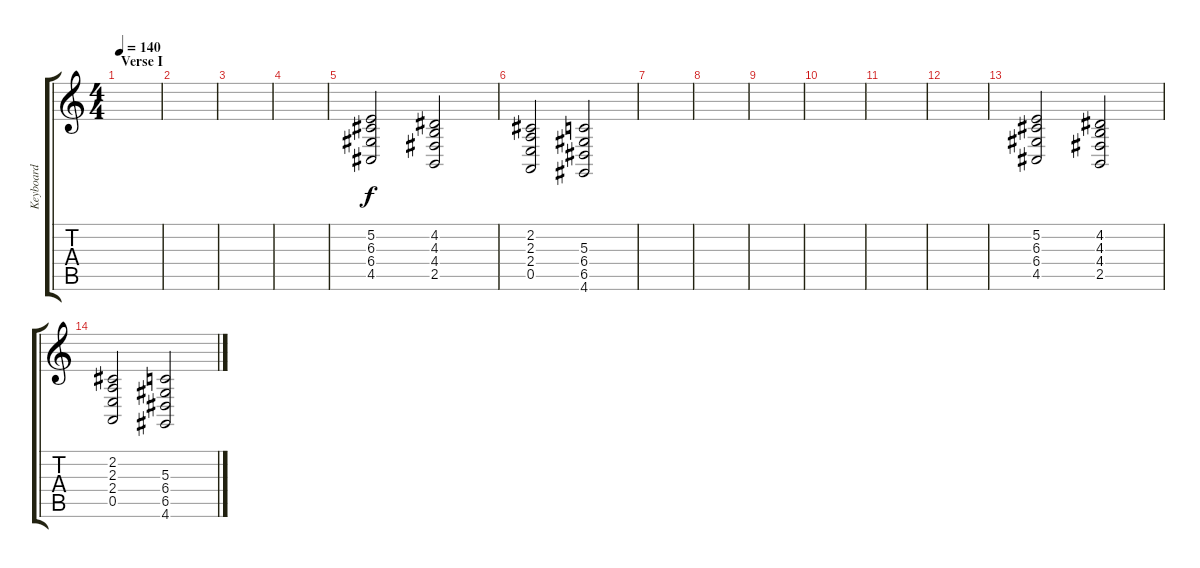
\track ("Keyboard" "Keyboard") {instrument stringensemble1}
\staff {score tabs}
\tuning (E4 B3 G3 D3 A2 E2) {hide}
\ts (4 4)
\section ("" "Verse I")
\tempo 140
\clef g2
\ks c
|
|
|
|
(5.2 6.3 6.4 4.5).2 (4.2 4.3 4.4 2.5).2 |
(2.2 2.3 2.4 0.5).2 (5.3 6.4 6.5 4.6).2 |
|
|
|
|
|
|
(5.2 6.3 6.4 4.5).2 (4.2 4.3 4.4 2.5).2 |
(2.2 2.3 2.4 0.5).2 (5.3 6.4 6.5 4.6).2
